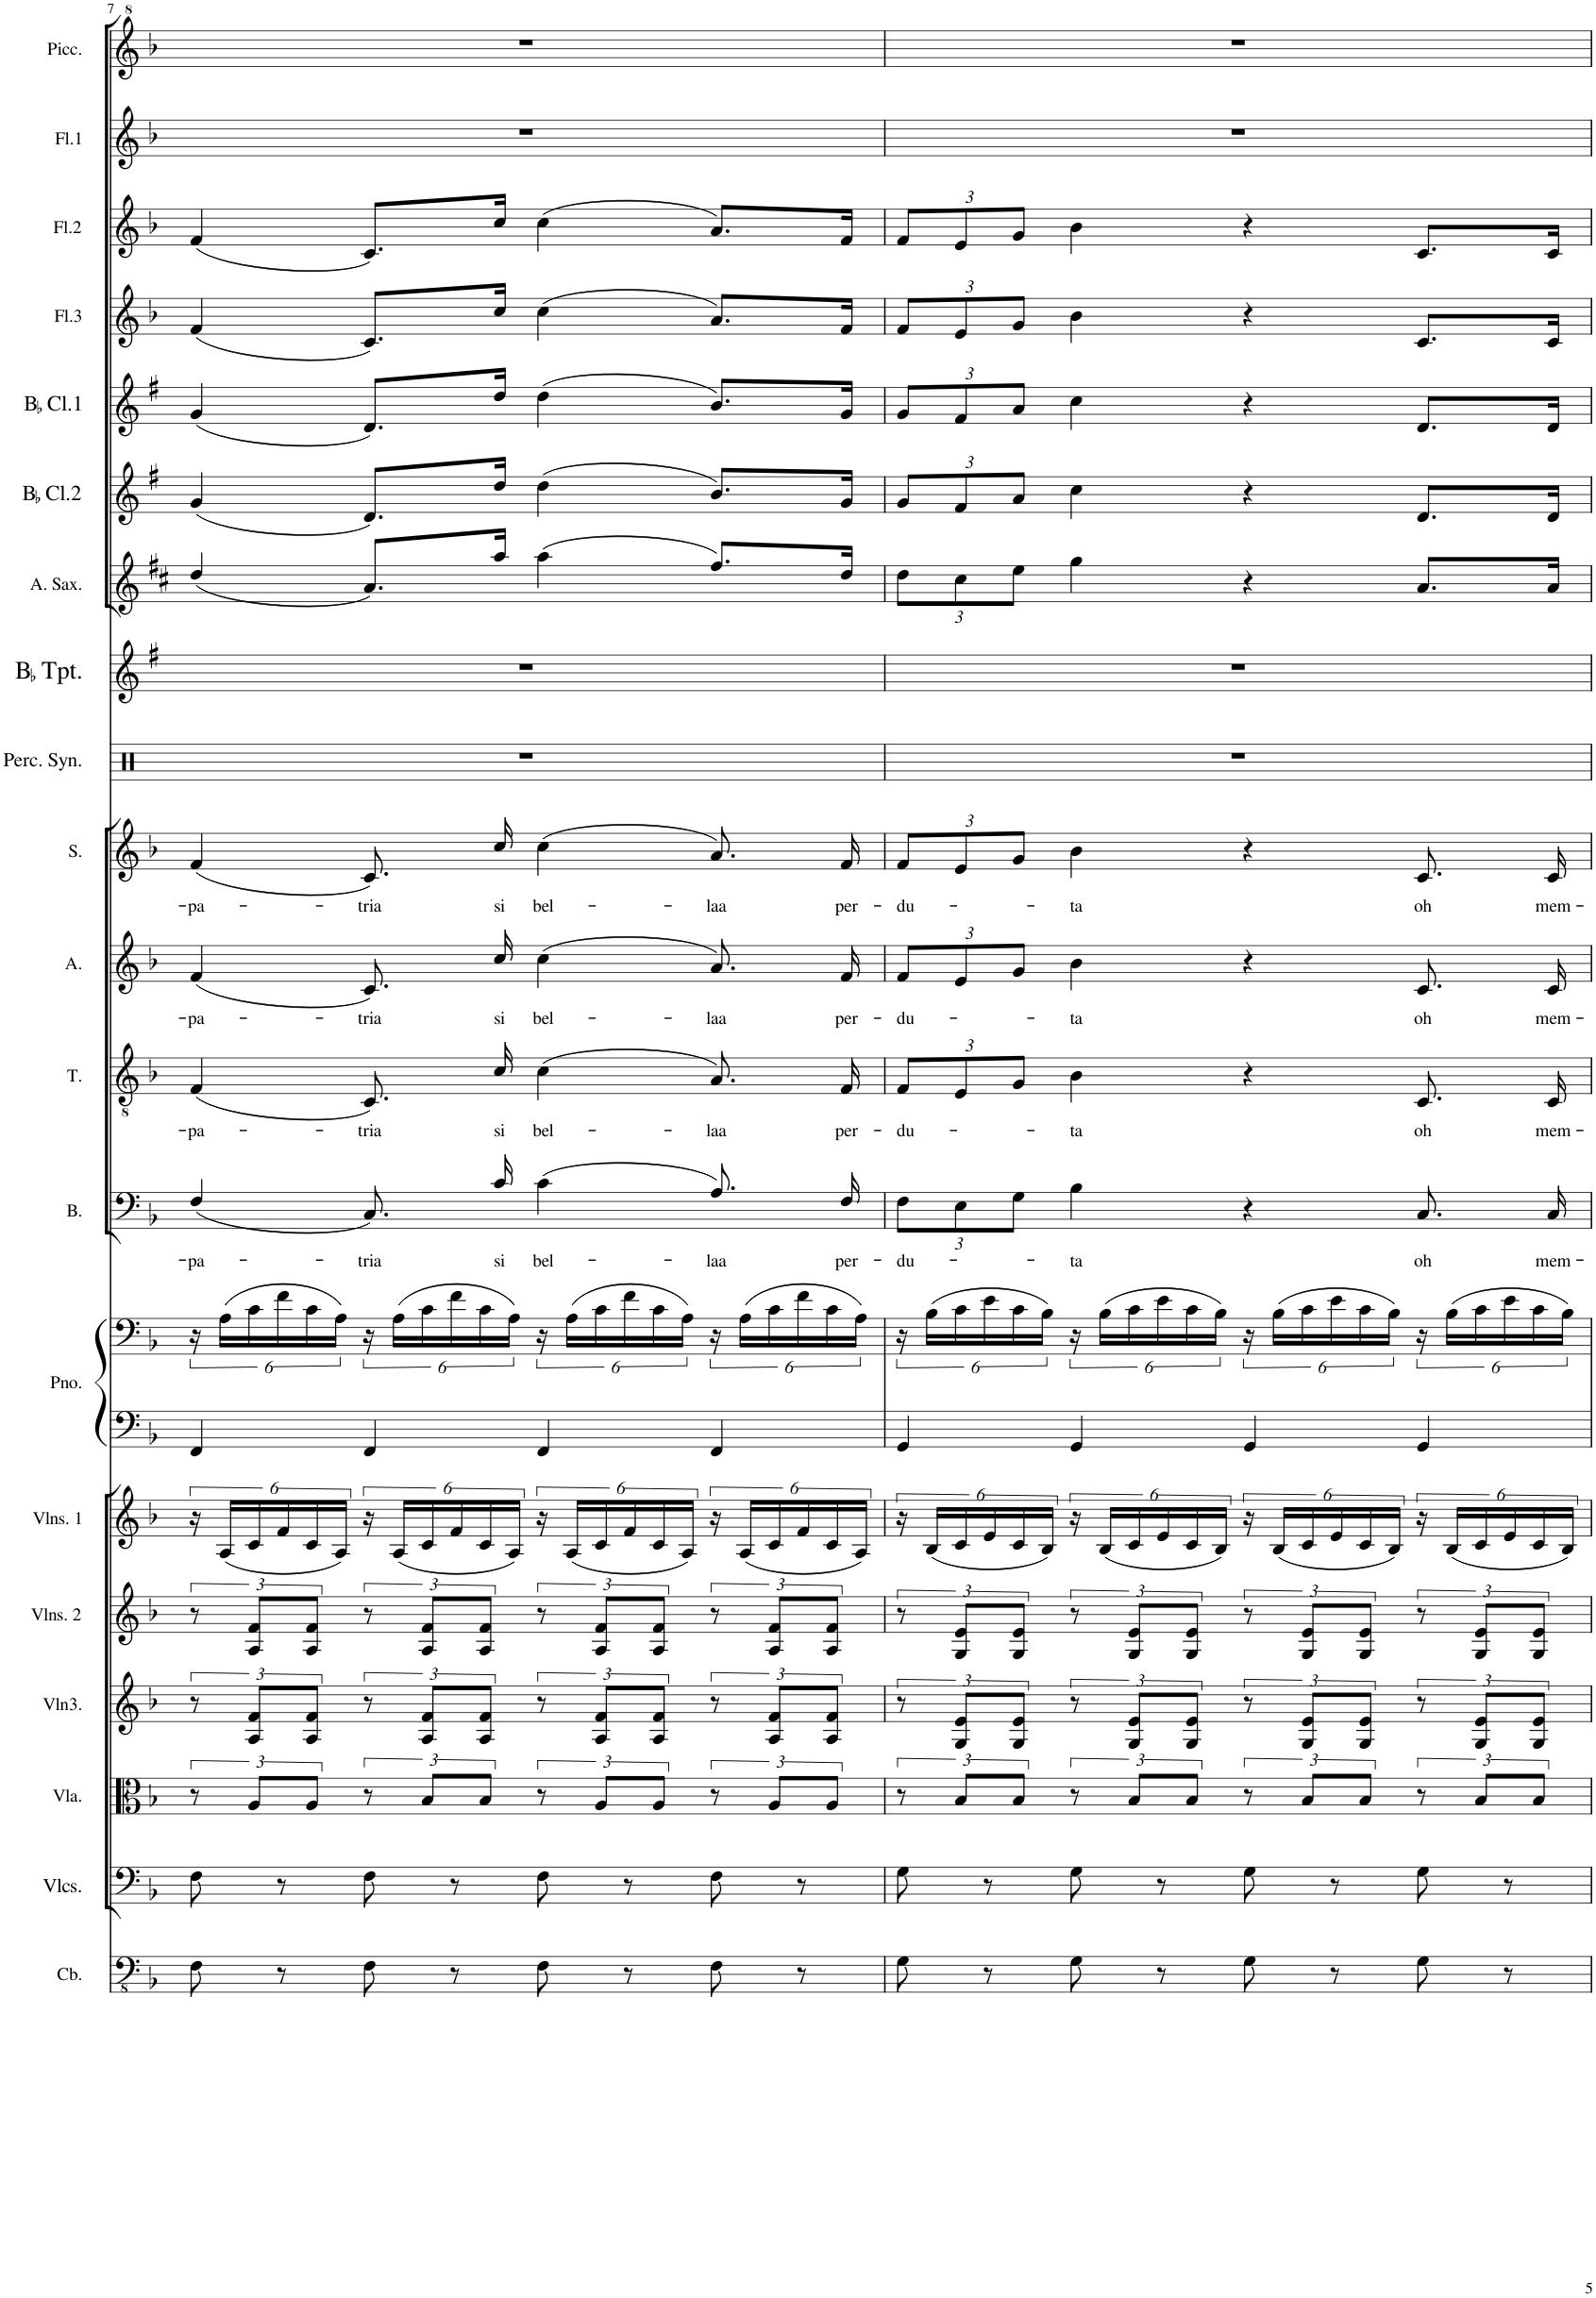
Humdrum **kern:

**kern	**kern	**kern	**kern	**kern	**kern	**kern	**kern	**kern	**text	**kern	**text	**kern	**text	**kern	**text	**kern	**kern	**kern	**kern	**kern	**kern	**kern	**kern	**kern
*part20	*part19	*part18	*part17	*part16	*part15	*part14	*part14	*part13	*part13	*part12	*part12	*part11	*part11	*part10	*part10	*part9	*part8	*part7	*part6	*part5	*part4	*part3	*part2	*part1
*staff21	*staff20	*staff19	*staff18	*staff17	*staff16	*staff15	*staff14	*staff13	*staff13	*staff12	*staff12	*staff11	*staff11	*staff10	*staff10	*staff9	*staff8	*staff7	*staff6	*staff5	*staff4	*staff3	*staff2	*staff1
*I"Contrabass	*I"Violoncellos	*I"Viola	*I"Violin 3	*I"Violins 2	*I"Violins 1	*I"Piano1	*	*I"Bass	*	*I"Tenor	*	*I"Alto	*	*I"Soprano	*	*I"Percussion Synthesizer	*I"BaccidentalFlat Trumpet	*I"Alto Saxophone	*I"BaccidentalFlat Clarinet2	*I"BaccidentalFlat Clarinet1	*I"Flute3	*I"Flute2	*I"Flute1	*I"Piccolo
*I'Cb.	*I'Vlcs.	*I'Vla.	*I'Vln3.	*I'Vlns. 2	*I'Vlns. 1	*I'Pno.	*	*I'B.	*	*I'T.	*	*I'A.	*	*I'S.	*	*I'Perc. Syn.	*I'BaccidentalFlat Tpt.	*I'A. Sax.	*I'BaccidentalFlat Cl.2	*I'BaccidentalFlat Cl.1	*I'Fl.3	*I'Fl.2	*I'Fl.1	*I'Picc.
!!LO:PB:g=z
*clefFv4	*clefF4	*clefC3	*clefG2	*clefG2	*clefG2	*clefF4	*clefF4	*clefF4	*	*clefGv2	*	*clefG2	*	*clefG2	*	*clefX	*clefG2	*clefG2	*clefG2	*clefG2	*clefG2	*clefG2	*clefG2	*clefG^2
*Trd7c12	*	*	*	*	*	*	*	*	*	*	*	*	*	*	*	*	*Trd1c2	*Trd5c9	*Trd1c2	*Trd1c2	*	*	*	*Trd-7c-12
*k[b-]	*k[b-]	*k[b-]	*k[b-]	*k[b-]	*k[b-]	*k[b-]	*k[b-]	*k[b-]	*	*k[b-]	*	*k[b-]	*	*k[b-]	*	*k[]	*k[f#]	*k[f#c#]	*k[f#]	*k[f#]	*k[b-]	*k[b-]	*k[b-]	*k[b-]
=7	=7	=7	=7	=7	=7	=7	=7	=7	=7	=7	=7	=7	=7	=7	=7	=7	=7	=7	=7	=7	=7	=7	=7	=7
!	!	!	!	!	!	!	!	!	!LO:LY:b	!	!LO:LY:b	!	!LO:LY:b	!	!LO:LY:b	!	!	!	!	!	!	!	!	!
8FF\	8F\	12r	12r	12r	24r	4FF/	24r	(4F/	-pa-	(4F/	-pa-	(4f/	-pa-	(4f/	-pa-	1r	1r	(4dd/	(4g/	(4g/	(4f/	(4f/	1r	1r
.	.	.	.	.	(24A/LL	.	(24A\LL	.	.	.	.	.	.	.	.	.	.	.	.	.	.	.	.	.
.	.	12A/L	12A/ 12f/L	12A/ 12f/L	24c/	.	24c\	.	.	.	.	.	.	.	.	.	.	.	.	.	.	.	.	.
8r	8r	.	.	.	24f/	.	24f\	.	.	.	.	.	.	.	.	.	.	.	.	.	.	.	.	.
.	.	12A/J	12A/ 12f/J	12A/ 12f/J	24c/	.	24c\	.	.	.	.	.	.	.	.	.	.	.	.	.	.	.	.	.
.	.	.	.	.	24A/JJ)	.	24A\JJ)	.	.	.	.	.	.	.	.	.	.	.	.	.	.	.	.	.
!	!	!	!	!	!	!	!	!	!LO:LY:b	!	!LO:LY:b	!	!LO:LY:b	!	!LO:LY:b	!	!	!	!	!	!	!	!	!
8FF\	8F\	12r	12r	12r	24r	4FF/	24r	8.C/)	-tria	8.C/)	-tria	8.c/)	-tria	8.c/)	-tria	.	.	8.a/L)	8.d/L)	8.d/L)	8.c/L)	8.c/L)	.	.
.	.	.	.	.	(24A/LL	.	(24A\LL	.	.	.	.	.	.	.	.	.	.	.	.	.	.	.	.	.
.	.	12B-/L	12A/ 12f/L	12A/ 12f/L	24c/	.	24c\	.	.	.	.	.	.	.	.	.	.	.	.	.	.	.	.	.
8r	8r	.	.	.	24f/	.	24f\	.	.	.	.	.	.	.	.	.	.	.	.	.	.	.	.	.
.	.	12B-/J	12A/ 12f/J	12A/ 12f/J	24c/	.	24c\	.	.	.	.	.	.	.	.	.	.	.	.	.	.	.	.	.
!	!	!	!	!	!	!	!	!	!LO:LY:b	!	!LO:LY:b	!	!LO:LY:b	!	!LO:LY:b	!	!	!	!	!	!	!	!	!
.	.	.	.	.	.	.	.	16c/	si	16c/	si	16cc/	si	16cc/	si	.	.	16aa/Jk	16dd/Jk	16dd/Jk	16cc/Jk	16cc/Jk	.	.
.	.	.	.	.	24A/JJ)	.	24A\JJ)	.	.	.	.	.	.	.	.	.	.	.	.	.	.	.	.	.
!	!	!	!	!	!	!	!	!	!LO:LY:b	!	!LO:LY:b	!	!LO:LY:b	!	!LO:LY:b	!	!	!	!	!	!	!	!	!
8FF\	8F\	12r	12r	12r	24r	4FF/	24r	(4c\	bel-	(4c\	bel-	(4cc\	bel-	(4cc\	bel-	.	.	(4aa\	(4dd\	(4dd\	(4cc\	(4cc\	.	.
.	.	.	.	.	(24A/LL	.	(24A\LL	.	.	.	.	.	.	.	.	.	.	.	.	.	.	.	.	.
.	.	12A/L	12A/ 12f/L	12A/ 12f/L	24c/	.	24c\	.	.	.	.	.	.	.	.	.	.	.	.	.	.	.	.	.
8r	8r	.	.	.	24f/	.	24f\	.	.	.	.	.	.	.	.	.	.	.	.	.	.	.	.	.
.	.	12A/J	12A/ 12f/J	12A/ 12f/J	24c/	.	24c\	.	.	.	.	.	.	.	.	.	.	.	.	.	.	.	.	.
.	.	.	.	.	24A/JJ)	.	24A\JJ)	.	.	.	.	.	.	.	.	.	.	.	.	.	.	.	.	.
!	!	!	!	!	!	!	!	!	!LO:LY:b	!	!LO:LY:b	!	!LO:LY:b	!	!LO:LY:b	!	!	!	!	!	!	!	!	!
8FF\	8F\	12r	12r	12r	24r	4FF/	24r	8.A/)	-laa	8.A/)	-laa	8.a/)	-laa	8.a/)	-laa	.	.	8.ff#/L)	8.b/L)	8.b/L)	8.a/L)	8.a/L)	.	.
.	.	.	.	.	(24A/LL	.	(24A\LL	.	.	.	.	.	.	.	.	.	.	.	.	.	.	.	.	.
.	.	12A/L	12A/ 12f/L	12A/ 12f/L	24c/	.	24c\	.	.	.	.	.	.	.	.	.	.	.	.	.	.	.	.	.
8r	8r	.	.	.	24f/	.	24f\	.	.	.	.	.	.	.	.	.	.	.	.	.	.	.	.	.
.	.	12A/J	12A/ 12f/J	12A/ 12f/J	24c/	.	24c\	.	.	.	.	.	.	.	.	.	.	.	.	.	.	.	.	.
!	!	!	!	!	!	!	!	!	!LO:LY:b	!	!LO:LY:b	!	!LO:LY:b	!	!LO:LY:b	!	!	!	!	!	!	!	!	!
.	.	.	.	.	.	.	.	16F/	per-	16F/	per-	16f/	per-	16f/	per-	.	.	16dd/Jk	16g/Jk	16g/Jk	16f/Jk	16f/Jk	.	.
.	.	.	.	.	24A/JJ)	.	24A\JJ)	.	.	.	.	.	.	.	.	.	.	.	.	.	.	.	.	.
=8	=8	=8	=8	=8	=8	=8	=8	=8	=8	=8	=8	=8	=8	=8	=8	=8	=8	=8	=8	=8	=8	=8	=8	=8
*	*	*	*	*	*	*	*	*Xbrackettup	*	*	*	*	*	*	*	*	*	*	*	*	*	*	*	*
!	!	!	!	!	!	!	!	!	!LO:LY:b	!	!	!	!	!	!	!	!	!	!	!	!	!	!	!
*	*	*	*	*	*	*	*	*	*	*Xbrackettup	*	*	*	*	*	*	*	*	*	*	*	*	*	*
!	!	!	!	!	!	!	!	!	!	!	!LO:LY:b	!	!	!	!	!	!	!	!	!	!	!	!	!
*	*	*	*	*	*	*	*	*	*	*	*	*Xbrackettup	*	*	*	*	*	*	*	*	*	*	*	*
!	!	!	!	!	!	!	!	!	!	!	!	!	!LO:LY:b	!	!	!	!	!	!	!	!	!	!	!
*	*	*	*	*	*	*	*	*	*	*	*	*	*	*Xbrackettup	*	*	*	*	*	*	*	*	*	*
!	!	!	!	!	!	!	!	!	!	!	!	!	!	!	!LO:LY:b	!	!	!	!	!	!	!	!	!
*	*	*	*	*	*	*	*	*	*	*	*	*	*	*	*	*	*	*Xbrackettup	*Xbrackettup	*Xbrackettup	*Xbrackettup	*Xbrackettup	*	*
8GG\	8G\	12r	12r	12r	24r	4GG/	24r	12F\L	-du-	12F/L	-du-	12f/L	-du-	12f/L	-du-	1r	1r	12dd\L	12g/L	12g/L	12f/L	12f/L	1r	1r
.	.	.	.	.	(24B-/LL	.	(24B-\LL	.	.	.	.	.	.	.	.	.	.	.	.	.	.	.	.	.
.	.	12B-/L	12G/ 12e/L	12G/ 12e/L	24c/	.	24c\	12E\	.	12E/	.	12e/	.	12e/	.	.	.	12cc#\	12f#/	12f#/	12e/	12e/	.	.
8r	8r	.	.	.	24e/	.	24e\	.	.	.	.	.	.	.	.	.	.	.	.	.	.	.	.	.
.	.	12B-/J	12G/ 12e/J	12G/ 12e/J	24c/	.	24c\	12G\J	.	12G/J	.	12g/J	.	12g/J	.	.	.	12ee\J	12a/J	12a/J	12g/J	12g/J	.	.
.	.	.	.	.	24B-/JJ)	.	24B-\JJ)	.	.	.	.	.	.	.	.	.	.	.	.	.	.	.	.	.
!	!	!	!	!	!	!	!	!	!LO:LY:b	!	!LO:LY:b	!	!LO:LY:b	!	!LO:LY:b	!	!	!	!	!	!	!	!	!
8GG\	8G\	12r	12r	12r	24r	4GG/	24r	4B-\	-ta	4B-\	-ta	4b-\	-ta	4b-\	-ta	.	.	4gg\	4cc\	4cc\	4b-\	4b-\	.	.
.	.	.	.	.	(24B-/LL	.	(24B-\LL	.	.	.	.	.	.	.	.	.	.	.	.	.	.	.	.	.
.	.	12B-/L	12G/ 12e/L	12G/ 12e/L	24c/	.	24c\	.	.	.	.	.	.	.	.	.	.	.	.	.	.	.	.	.
8r	8r	.	.	.	24e/	.	24e\	.	.	.	.	.	.	.	.	.	.	.	.	.	.	.	.	.
.	.	12B-/J	12G/ 12e/J	12G/ 12e/J	24c/	.	24c\	.	.	.	.	.	.	.	.	.	.	.	.	.	.	.	.	.
.	.	.	.	.	24B-/JJ)	.	24B-\JJ)	.	.	.	.	.	.	.	.	.	.	.	.	.	.	.	.	.
8GG\	8G\	12r	12r	12r	24r	4GG/	24r	4r	.	4r	.	4r	.	4r	.	.	.	4r	4r	4r	4r	4r	.	.
.	.	.	.	.	(24B-/LL	.	(24B-\LL	.	.	.	.	.	.	.	.	.	.	.	.	.	.	.	.	.
.	.	12B-/L	12G/ 12e/L	12G/ 12e/L	24c/	.	24c\	.	.	.	.	.	.	.	.	.	.	.	.	.	.	.	.	.
8r	8r	.	.	.	24e/	.	24e\	.	.	.	.	.	.	.	.	.	.	.	.	.	.	.	.	.
.	.	12B-/J	12G/ 12e/J	12G/ 12e/J	24c/	.	24c\	.	.	.	.	.	.	.	.	.	.	.	.	.	.	.	.	.
.	.	.	.	.	24B-/JJ)	.	24B-\JJ)	.	.	.	.	.	.	.	.	.	.	.	.	.	.	.	.	.
!	!	!	!	!	!	!	!	!	!LO:LY:b	!	!LO:LY:b	!	!LO:LY:b	!	!LO:LY:b	!	!	!	!	!	!	!	!	!
8GG\	8G\	12r	12r	12r	24r	4GG/	24r	8.C/	oh	8.C/	oh	8.c/	oh	8.c/	oh	.	.	8.a/L	8.d/L	8.d/L	8.c/L	8.c/L	.	.
.	.	.	.	.	(24B-/LL	.	(24B-\LL	.	.	.	.	.	.	.	.	.	.	.	.	.	.	.	.	.
.	.	12B-/L	12G/ 12e/L	12G/ 12e/L	24c/	.	24c\	.	.	.	.	.	.	.	.	.	.	.	.	.	.	.	.	.
8r	8r	.	.	.	24e/	.	24e\	.	.	.	.	.	.	.	.	.	.	.	.	.	.	.	.	.
.	.	12B-/J	12G/ 12e/J	12G/ 12e/J	24c/	.	24c\	.	.	.	.	.	.	.	.	.	.	.	.	.	.	.	.	.
!	!	!	!	!	!	!	!	!	!LO:LY:b	!	!LO:LY:b	!	!LO:LY:b	!	!LO:LY:b	!	!	!	!	!	!	!	!	!
.	.	.	.	.	.	.	.	16C/	mem-	16C/	mem-	16c/	mem-	16c/	mem-	.	.	16a/Jk	16d/Jk	16d/Jk	16c/Jk	16c/Jk	.	.
.	.	.	.	.	24B-/JJ)	.	24B-\JJ)	.	.	.	.	.	.	.	.	.	.	.	.	.	.	.	.	.
=	=	=	=	=	=	=	=	=	=	=	=	=	=	=	=	=	=	=	=	=	=	=	=	=
*-	*-	*-	*-	*-	*-	*-	*-	*-	*-	*-	*-	*-	*-	*-	*-	*-	*-	*-	*-	*-	*-	*-	*-	*-
